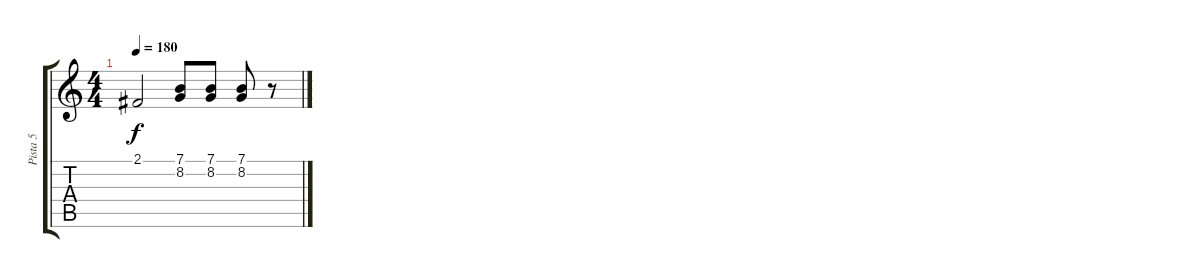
\track ("Pista 5" "Pista 5") {instrument flute}
\staff {score tabs}
\tuning (E4 B3 G3 D3 A2 E2) {hide}
\ts (4 4)
\tempo 180
\clef g2
\ks c
2.1.2{dy f} (7.1 8.2).8 (7.1 8.2).8 (7.1 8.2).8 r.8
